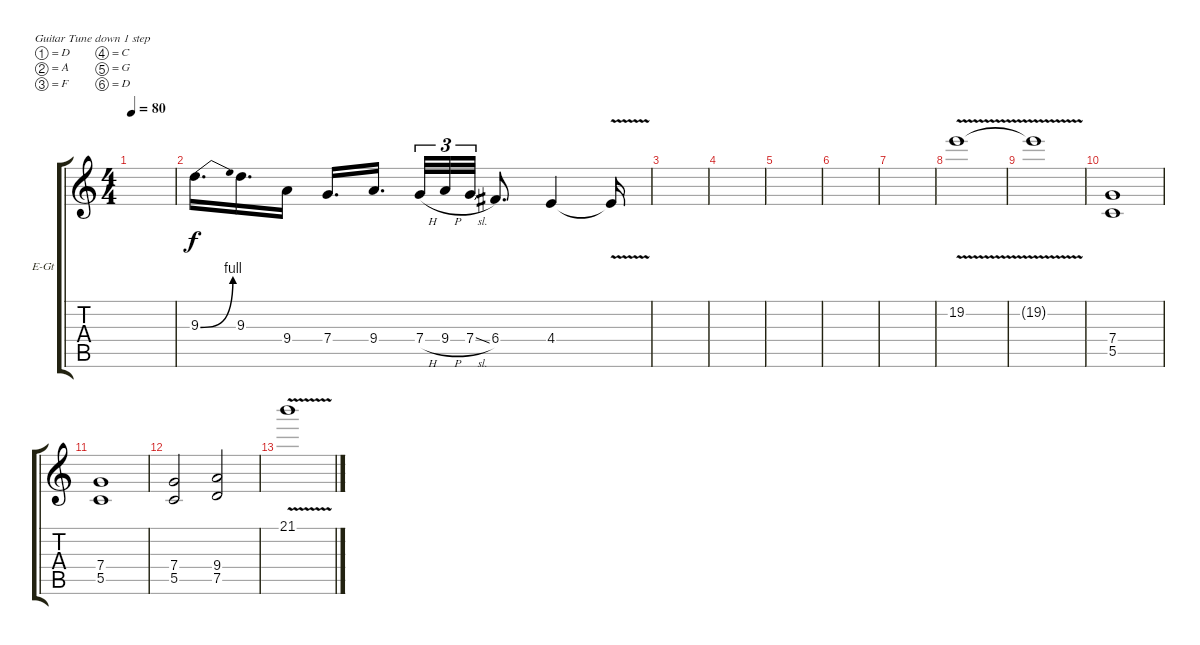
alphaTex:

\defaultSystemsLayout 4
\bracketExtendMode groupsimilarinstruments
\firstSystemTrackNameOrientation horizontal
\otherSystemsTrackNameOrientation horizontal
\track ("Extra Guitar #2" "E-Gt") {instrument distortionguitar}
\staff {score tabs}
\tuning (D4 A3 F3 C3 G2 D2)
\ts (4 4)
\tempo 80
\clef g2
\ks c
|
9.3{be (bend 0 0 15 4)}.16{d} 9.3.16{d} 9.4.16 7.4.16{d} 9.4.16{d} 7.4{h}.32{tu (3 2)} 9.4{h}.32{tu (3 2)} 7.4{sl}.32{tu (3 2)} 6.4.8{d} 4.4.4 4.4{v t}.16 |
|
|
|
|
|
19.2{v}.1 |
19.2{v t}.1 |
(5.5 7.4).1 |
(7.4 5.5).1 |
(5.5 7.4).2 (7.5 9.4).2 |
21.1{v}.1
